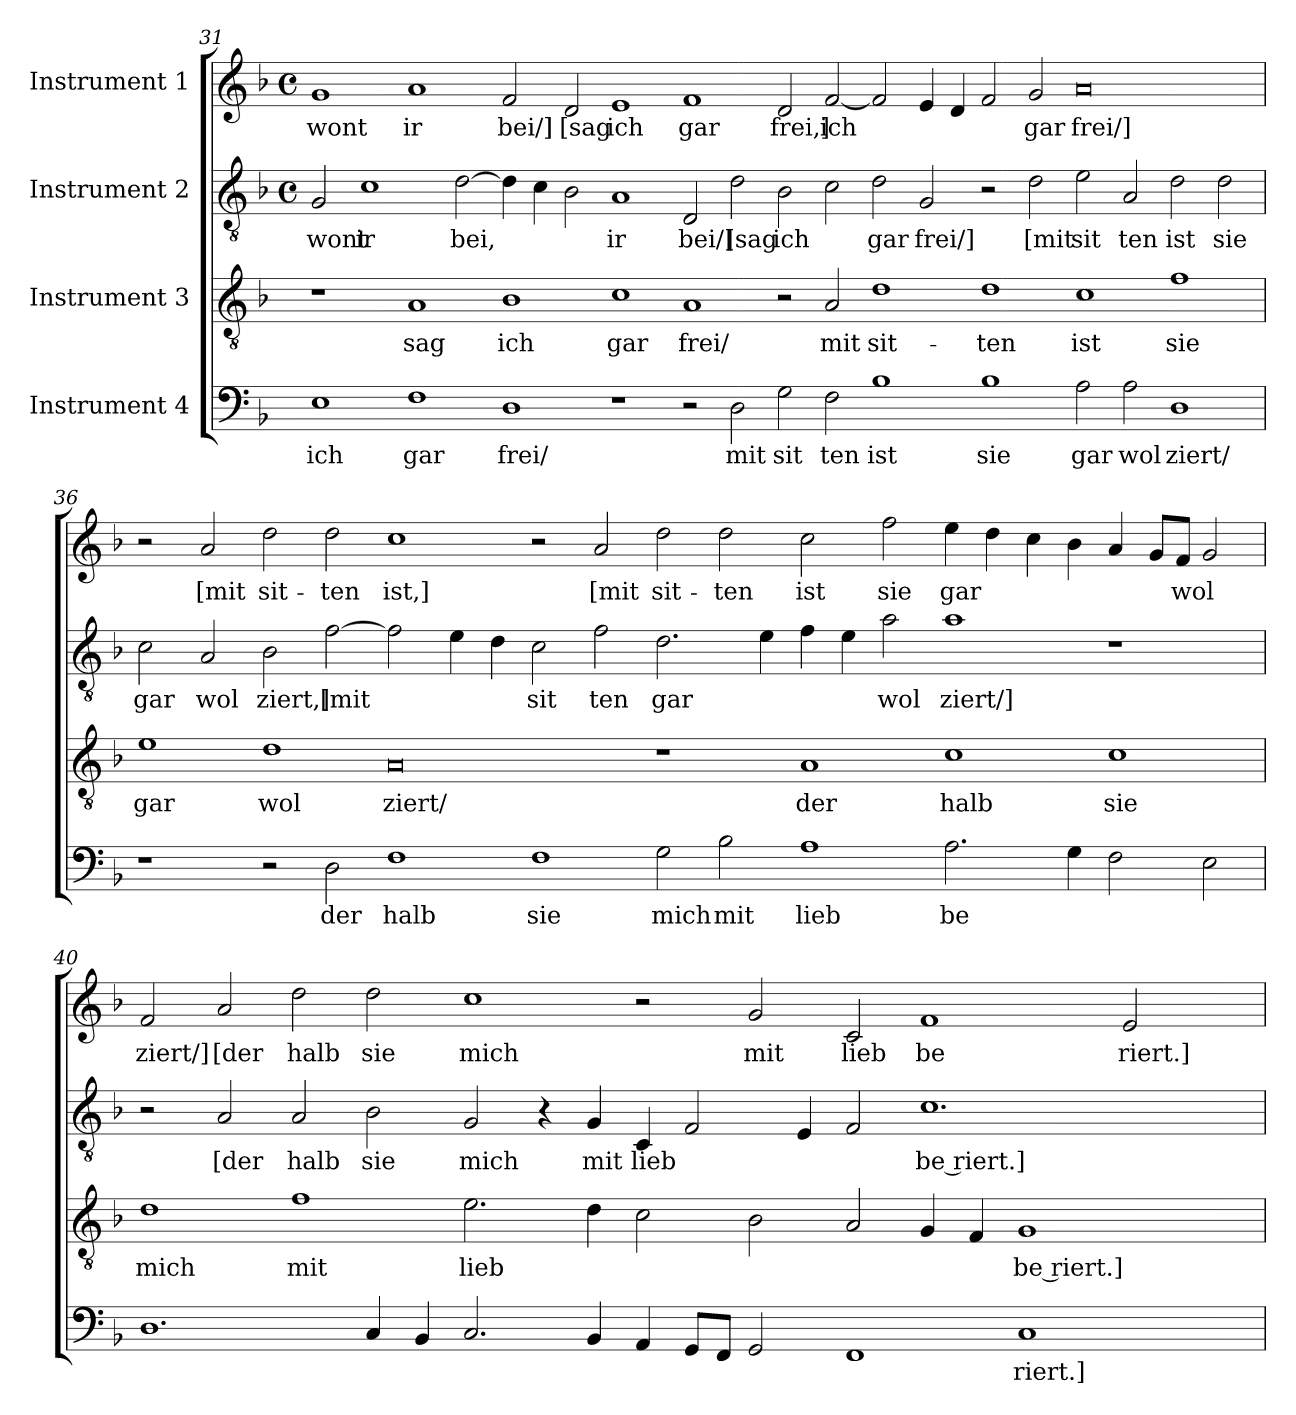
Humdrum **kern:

**kern	**text	**kern	**text	**kern	**text	**kern	**text
*part4	*part4	*part3	*part3	*part2	*part2	*part1	*part1
*staff4	*staff4	*staff3	*staff3	*staff2	*staff2	*staff1	*staff1
*I"Instrument 4	*	*I"Instrument 3	*	*I"Instrument 2	*	*I"Instrument 1	*
!!LO:PB:g=z
*clefF4	*	*clefGv2	*	*clefGv2	*	*clefG2	*
*k[b-]	*	*k[b-]	*	*k[b-]	*	*k[b-]	*
*F:	*	*F:	*	*F:	*	*F:	*
*	*	*	*	*M4/4	*	*M4/4	*
*	*	*	*	*met(c)	*	*met(c)	*
=31	=31	=31	=31	=31	=31	=31	=31
!	!LO:LY:b:cj	!	!	!	!LO:LY:b:cj	!	!LO:LY:b:cj
1E	ich	1r	.	2G/	wont	1g	wont
!	!	!	!	!	!LO:LY:b:cj	!	!
.	.	.	.	1c	ir	.	.
!	!LO:LY:b:cj	!	!LO:LY:b:cj	!	!	!	!LO:LY:b:cj
1F	gar	1A	sag	.	.	1a	ir
!	!	!	!	!	!LO:LY:b	!	!
.	.	.	.	[>2d\	bei,	.	.
!	!LO:LY:b:cj	!	!LO:LY:b:cj	!	!	!	!LO:LY:b:cj
1D	frei/	1B-	ich	4d\]	.	2f/	bei/]
.	.	.	.	4c\	.	.	.
!	!	!	!	!	!	!	!LO:LY:b:cj
.	.	.	.	2B-\	.	2d/	[sag
!	!	!	!LO:LY:b:cj	!	!LO:LY:b:cj	!	!LO:LY:b:cj
1r	.	1c	gar	1A	ir	1e	ich
!	!	!	!LO:LY:b:cj	!	!LO:LY:b:cj	!	!LO:LY:b:cj
2r	.	1A	frei/	2D/	bei/]	1f	gar
!	!LO:LY:b:cj	!	!	!	!LO:LY:b:cj	!	!
2D\	mit	.	.	2d\	[sag	.	.
!	!LO:LY:b:cj	!	!	!	!LO:LY:b	!	!LO:LY:b:cj
2G\	sit	2r	.	2B-\	ich	2d/	frei,]
!	!LO:LY:b:cj	!	!LO:LY:b:cj	!	!	!	!LO:LY:b
2F\	ten	2A/	mit	2c\	.	[<2f/	ich
!	!LO:LY:b:cj	!	!LO:LY:b:cj	!	!LO:LY:b:cj	!	!
1B-	ist	1d	sit-	2d\	gar	2f/]	.
!	!	!	!	!	!LO:LY:b:cj	!	!
.	.	.	.	2G/	frei/]	4e/	.
.	.	.	.	.	.	4d/	.
!	!LO:LY:b:cj	!	!LO:LY:b:cj	!	!	!	!
1B-	sie	1d	-ten	2r	.	2f/	.
!	!	!	!	!	!LO:LY:b:cj	!	!LO:LY:b:cj
.	.	.	.	2d\	[mit	2g/	gar
!	!LO:LY:b:cj	!	!LO:LY:b:cj	!	!LO:LY:b:cj	!	!LO:LY:b:cj
2A\	gar	1c	ist	2e\	sit	0a	frei/]
!	!LO:LY:b:cj	!	!	!	!LO:LY:b:cj	!	!
2A\	wol	.	.	2A/	ten	.	.
!	!LO:LY:b:cj	!	!LO:LY:b:cj	!	!LO:LY:b:cj	!	!
1D	ziert/	1f	sie	2d\	ist	.	.
!	!	!	!	!	!LO:LY:b:cj	!	!
.	.	.	.	2d\	sie	.	.
!!LO:LB:g=z
=36	=36	=36	=36	=36	=36	=36	=36
!	!	!	!LO:LY:b:cj	!	!LO:LY:b:cj	!	!
1r	.	1e	gar	2c\	gar	2r	.
!	!	!	!	!	!LO:LY:b:cj	!	!LO:LY:b:cj
.	.	.	.	2A/	wol	2a/	[mit
!	!	!	!LO:LY:b:cj	!	!LO:LY:b:cj	!	!LO:LY:b:cj
2r	.	1d	wol	2B-\	ziert,]	2dd\	sit-
!	!LO:LY:b:cj	!	!	!	!LO:LY:b	!	!LO:LY:b:cj
2D\	der	.	.	[>2f\	[mit	2dd\	-ten
!	!LO:LY:b:cj	!	!LO:LY:b:cj	!	!	!	!LO:LY:b:cj
1F	halb	0A	ziert/	2f\]	.	1cc	ist,]
.	.	.	.	4e\	.	.	.
.	.	.	.	4d\	.	.	.
!	!LO:LY:b:cj	!	!	!	!LO:LY:b:cj	!	!
1F	sie	.	.	2c\	sit	2r	.
!	!	!	!	!	!LO:LY:b:cj	!	!LO:LY:b:cj
.	.	.	.	2f\	ten	2a/	[mit
!	!LO:LY:b:cj	!	!	!	!LO:LY:b	!	!LO:LY:b:cj
2G\	mich	1r	.	2.d\	gar	2dd\	sit-
!	!LO:LY:b:cj	!	!	!	!	!	!LO:LY:b:cj
2B-\	mit	.	.	.	.	2dd\	-ten
.	.	.	.	4e\	.	.	.
!	!LO:LY:b:cj	!	!LO:LY:b:cj	!	!	!	!LO:LY:b:cj
1A	lieb	1A	der	4f\	.	2cc\	ist
.	.	.	.	4e\	.	.	.
!	!	!	!	!	!LO:LY:b:cj	!	!LO:LY:b:cj
.	.	.	.	2a\	wol	2ff\	sie
!	!LO:LY:b:cj	!	!LO:LY:b:cj	!	!LO:LY:b:cj	!	!LO:LY:b
2.A\	be	1c	halb	1a	ziert/]	4ee\	gar
.	.	.	.	.	.	4dd\	.
.	.	.	.	.	.	4cc\	.
4G\	.	.	.	.	.	4b-\	.
!	!	!	!LO:LY:b:cj	!	!	!	!
2F\	.	1c	sie	1r	.	4a/	.
.	.	.	.	.	.	8g/L	.
!	!	!	!	!	!	!	!LO:LY:b
.	.	.	.	.	.	8f/J	wol
2E\	.	.	.	.	.	2g/	.
!!LO:LB:g=z
=40	=40	=40	=40	=40	=40	=40	=40
!	!	!	!LO:LY:b:cj	!	!	!	!LO:LY:b:cj
*^	*	*^	*	*^	*	*^	*
1.D	1ryy	.	1d	1ryy	mich	2r	1ryy	.	2f/	1ryy	ziert/]
!	!	!	!	!	!	!	!	!LO:LY:b:cj	!	!	!LO:LY:b:cj
.	.	.	.	.	.	2A/	.	[der	2a/	.	[der
!	!	!	!	!	!LO:LY:b:cj	!	!	!LO:LY:b:cj	!	!	!LO:LY:b:cj
.	1ryy	.	1f	1ryy	mit	2A/	1ryy	halb	2dd\	1ryy	halb
!	!	!	!	!	!	!	!	!LO:LY:b:cj	!	!	!LO:LY:b:cj
4C/	.	.	.	.	.	2B-\	.	sie	2dd\	.	sie
4BB-/	.	.	.	.	.	.	.	.	.	.	.
!	!	!	!	!	!LO:LY:b	!	!	!LO:LY:b:cj	!	!	!LO:LY:b:cj
2.C/	1ryy	.	2.e\	1ryy	lieb	2G/	1ryy	mich	1cc	1ryy	mich
.	.	.	.	.	.	4r	.	.	.	.	.
!	!	!	!	!	!	!	!	!LO:LY:b:cj	!	!	!
4BB-/	.	.	4d\	.	.	4G/	.	mit	.	.	.
!	!	!	!	!	!	!	!	!LO:LY:b	!	!	!
4AA/	1ryy	.	2c\	1ryy	.	4C/	1ryy	lieb	2r	1ryy	.
8GG/L	.	.	.	.	.	2F/	.	.	.	.	.
8FF/J	.	.	.	.	.	.	.	.	.	.	.
!	!	!	!	!	!	!	!	!	!	!	!LO:LY:b:cj
2GG/	.	.	2B-\	.	.	.	.	.	2g/	.	mit
.	.	.	.	.	.	4E/	.	.	.	.	.
!	!	!	!	!	!	!	!	!	!	!	!LO:LY:b:cj
1FF	1ryy	.	2A/	1ryy	.	2F/	1ryy	.	2c/	1ryy	lieb
!	!	!	!	!	!	!	!	!LO:LY:b:cj	!	!	!LO:LY:b:cj
.	.	.	4G/	.	.	1.c	.	be riert.]-	1f	.	be
.	.	.	4F/	.	.	.	.	.	.	.	.
!	!	!LO:LY:b	!	!	!LO:LY:b:cj	!	!	!	!	!	!
1C	2ryy	riert.]	1G	2ryy	be riert.]	.	4ryy	.	.	2ryy	.
.	.	.	.	.	.	.	8...ryy	.	.	.	.
.	.	.	.	.	.	.	2ryy	.	.	.	.
!	!	!	!	!	!	!	!	!	!	!	!LO:LY:b
.	32.ryy	.	.	32.ryy	.	.	.	.	2e/	8...ryy	riert.]
.	4ryy	.	.	4ryy	.	.	.	.	.	.	.
.	.	.	.	.	.	.	.	.	.	4ryy	.
.	8ryy	.	.	8ryy	.	.	.	.	.	.	.
.	16ryy	.	.	16ryy	.	.	.	.	.	.	.
.	64ryy	.	.	64ryy	.	.	64ryy	.	.	64ryy	.
*v	*v	*	*	*	*	*v	*v	*	*v	*v	*
*	*	*v	*v	*	*	*	*	*
=	=	=	=	=	=	=	=
*-	*-	*-	*-	*-	*-	*-	*-
